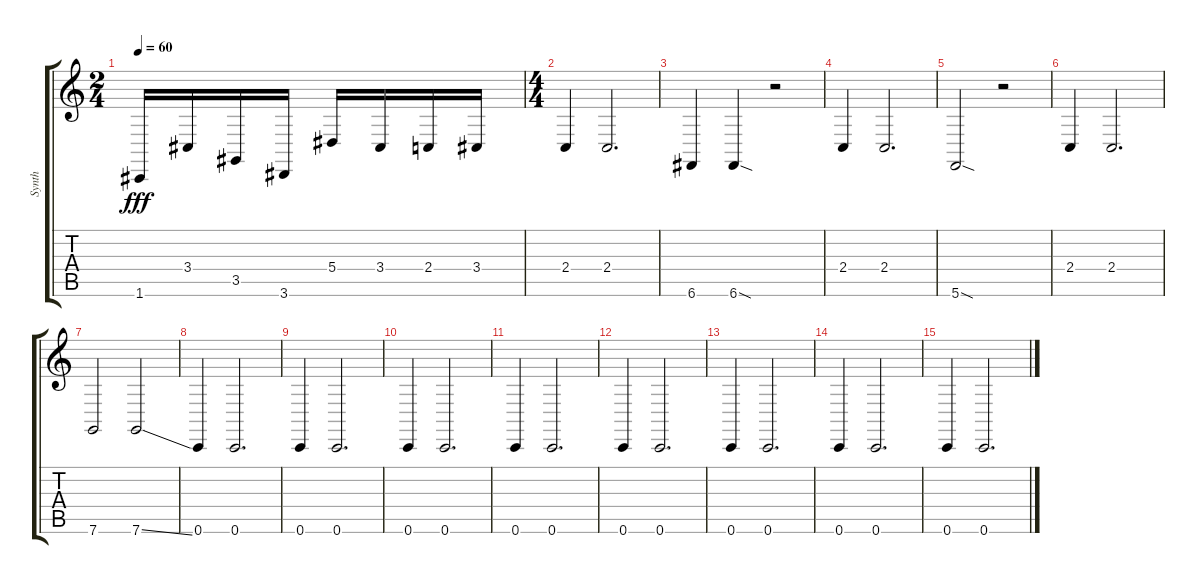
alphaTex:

\track ("Synth" "Synth") {instrument lead2sawtooth}
\staff {score tabs}
\tuning (C4 G3 Eb3 Bb2 F2 C2) {hide}
\ts (2 4)
\tempo 60
\clef g2
\ks c
1.6.16{dy fff} 3.4.16 3.5.16 3.6.16 5.4.16 3.4.16 2.4.16 3.4.16 |
\ts (4 4)
2.4.4 2.4.2{d} |
6.6.4 6.6{sod}.4 r.2 |
2.4.4 2.4.2{d} |
5.6{sod}.2 r.2 |
2.4.4 2.4.2{d} |
7.6.2 7.6{ss}.2 |
0.6.4 0.6.2{d} |
0.6.4 0.6.2{d} |
0.6.4 0.6.2{d} |
0.6.4 0.6.2{d} |
0.6.4{volume 0} 0.6.2{d} |
0.6.4 0.6.2{d} |
0.6.4 0.6.2{d} |
0.6.4 0.6.2{d}
